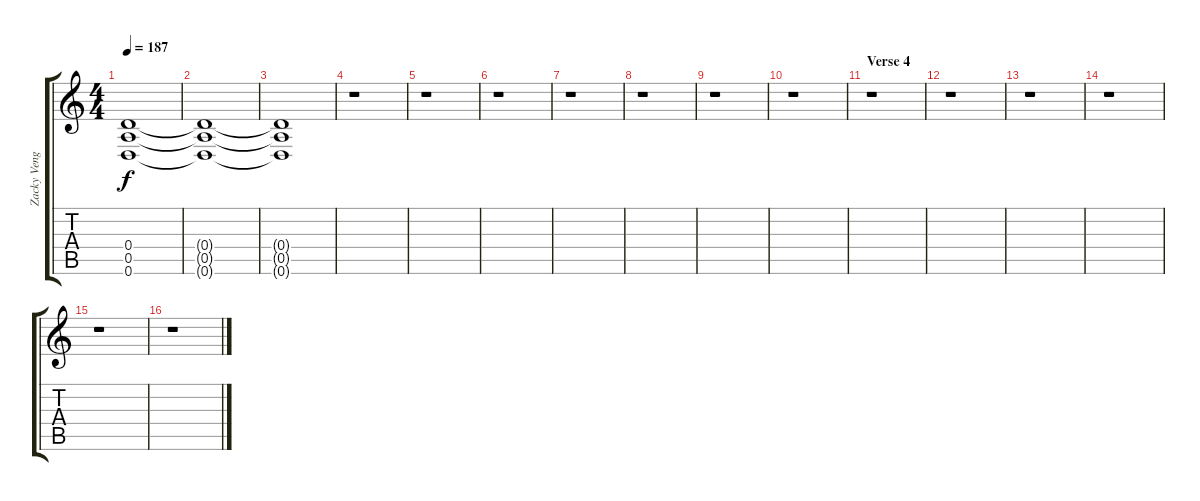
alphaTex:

\track ("Zacky Vengeance (Dist. Rhythm)" "Zacky Veng") {instrument distortionguitar}
\staff {score tabs}
\tuning (E4 B3 G3 D3 A2 D2) {hide}
\ts (4 4)
\tempo 187
\clef g2
\ks c
(0.4{t} 0.5{t} 0.6{t}).1{dy f} |
(0.4{t} 0.5{t} 0.6{t}).1 |
(0.4{t} 0.5{t} 0.6{t}).1 |
r.1 |
r.1 |
r.1 |
r.1 |
r.1 |
r.1 |
r.1 |
\section ("" "Verse 4")
r.1 |
r.1 |
r.1 |
r.1 |
r.1 |
r.1
